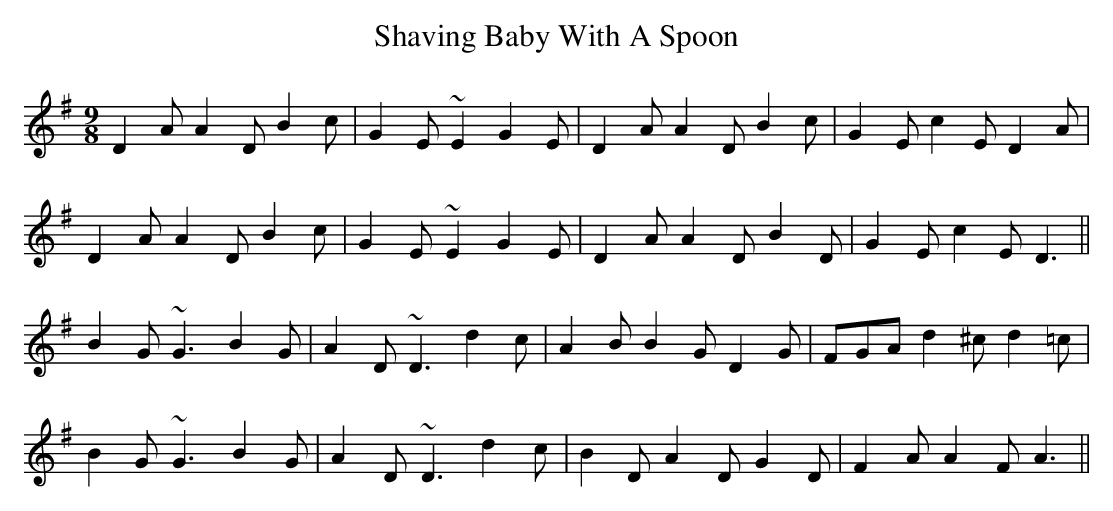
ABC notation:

X:1
T: Shaving Baby With A Spoon
M: 9/8
L: 1/8
K: Dmix
D2 A A2 D B2 c|G2 E ~E2 G2 E|D2 A A2 D B2 c|G2 E c2 E D2 A|
D2 A A2 D B2 c|G2 E ~E2 G2 E|D2 A A2 D B2 D|G2 E c2 E D3||
B2 G ~G3 B2 G|A2 D ~D3 d2 c|A2 B B2 G D2 G|FGA d2 ^c d2 =c|
B2 G ~G3 B2 G|A2 D ~D3 d2 c|B2 D A2 D G2 D|F2 A A2 F A3||
